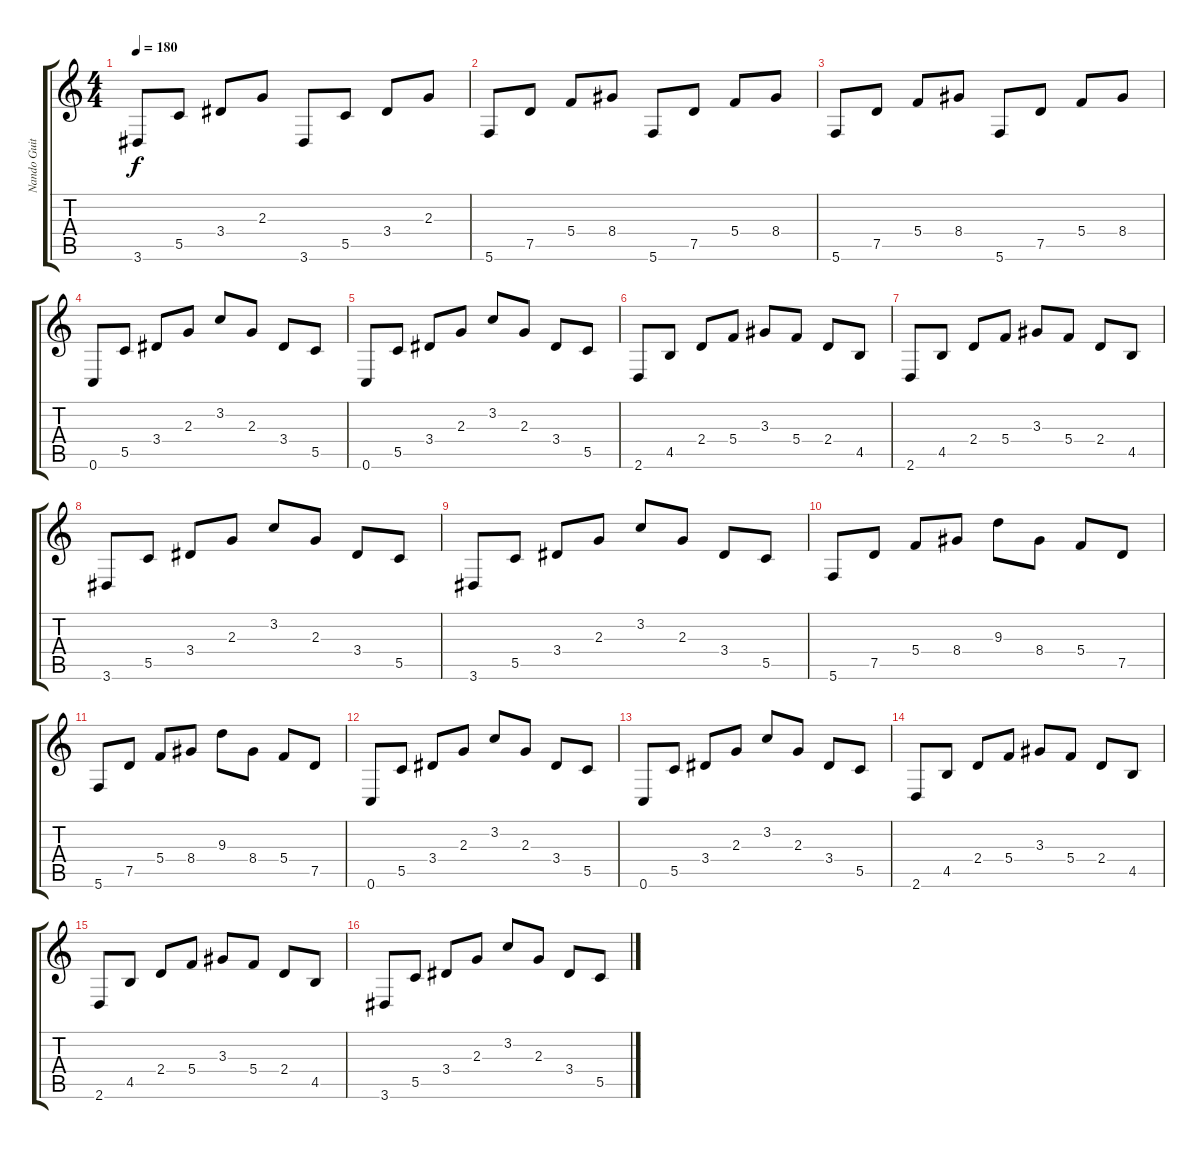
\track ("Nando Guitar 2" "Nando Guit") {instrument overdrivenguitar}
\staff {score tabs}
\tuning (D4 A3 F3 C3 G2 C2) {hide}
\ts (4 4)
\tempo 180
\clef g2
\ks c
3.6.8{dy f} 5.5.8 3.4.8 2.3.8 3.6.8 5.5.8 3.4.8 2.3.8 |
5.6.8 7.5.8 5.4.8 8.4.8 5.6.8 7.5.8 5.4.8 8.4.8 |
5.6.8 7.5.8 5.4.8 8.4.8 5.6.8 7.5.8 5.4.8 8.4.8 |
0.6.8 5.5.8 3.4.8 2.3.8 3.2.8 2.3.8 3.4.8 5.5.8 |
0.6.8 5.5.8 3.4.8 2.3.8 3.2.8 2.3.8 3.4.8 5.5.8 |
2.6.8 4.5.8 2.4.8 5.4.8 3.3.8 5.4.8 2.4.8 4.5.8 |
2.6.8 4.5.8 2.4.8 5.4.8 3.3.8 5.4.8 2.4.8 4.5.8 |
3.6.8 5.5.8 3.4.8 2.3.8 3.2.8 2.3.8 3.4.8 5.5.8 |
3.6.8 5.5.8 3.4.8 2.3.8 3.2.8 2.3.8 3.4.8 5.5.8 |
5.6.8 7.5.8 5.4.8 8.4.8 9.3.8 8.4.8 5.4.8 7.5.8 |
5.6.8 7.5.8 5.4.8 8.4.8 9.3.8 8.4.8 5.4.8 7.5.8 |
0.6.8 5.5.8 3.4.8 2.3.8 3.2.8 2.3.8 3.4.8 5.5.8 |
0.6.8 5.5.8 3.4.8 2.3.8 3.2.8 2.3.8 3.4.8 5.5.8 |
2.6.8 4.5.8 2.4.8 5.4.8 3.3.8 5.4.8 2.4.8 4.5.8 |
2.6.8 4.5.8 2.4.8 5.4.8 3.3.8 5.4.8 2.4.8 4.5.8 |
3.6.8 5.5.8 3.4.8 2.3.8 3.2.8 2.3.8 3.4.8 5.5.8
